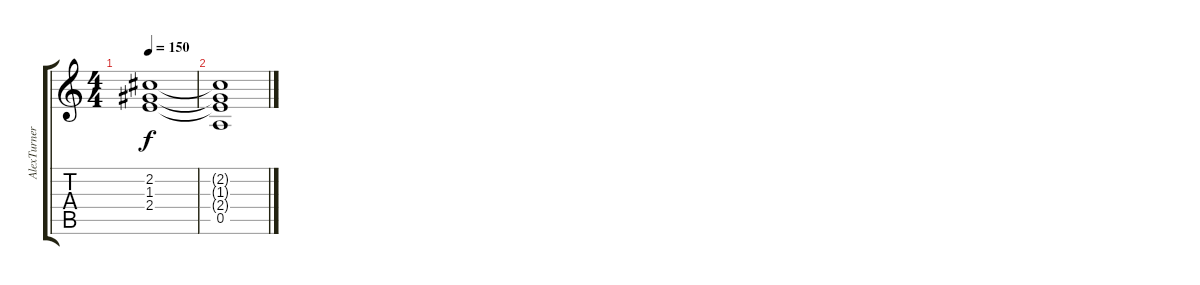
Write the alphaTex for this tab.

\track ("AlexTurner" "AlexTurner") {instrument overdrivenguitar}
\staff {score tabs}
\tuning (E4 B3 G3 D3 A2 E2) {hide}
\ts (4 4)
\tempo 150
\clef g2
\ks c
(2.2{t} 1.3{t} 2.4{t}).1{dy f} |
(2.2{t} 1.3{t} 2.4{t} 0.5{t}).1
